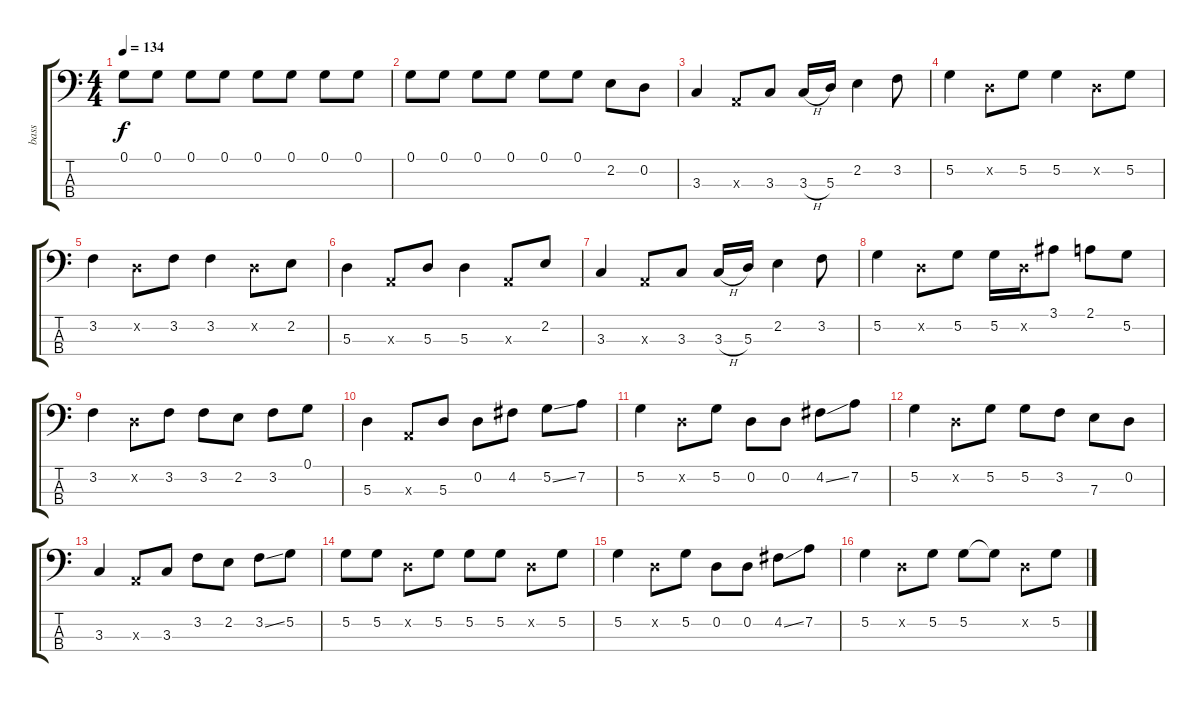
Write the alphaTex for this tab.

\track ("bass" "bass") {instrument electricbasspick}
\staff {score tabs}
\tuning (G2 D2 A1 E1) {hide}
\ts (4 4)
\tempo 134
\clef f4
\ks c
0.1.8{dy f instrument electricbasspick} 0.1.8 0.1.8 0.1.8 0.1.8 0.1.8 0.1.8 0.1.8 |
0.1.8 0.1.8 0.1.8 0.1.8 0.1.8 0.1.8 2.2.8 0.2.8 |
3.3.4 0.3{x}.8 3.3.8 3.3{h}.16 5.3.16 2.2.4 3.2.8 |
5.2.4 0.2{x}.8 5.2.8 5.2.4 0.2{x}.8 5.2.8 |
3.2.4 0.2{x}.8 3.2.8 3.2.4 0.2{x}.8 2.2.8 |
5.3.4 0.3{x}.8 5.3.8 5.3.4 0.3{x}.8 2.2.8 |
3.3.4 0.3{x}.8 3.3.8 3.3{h}.16 5.3.16 2.2.4 3.2.8 |
5.2.4 0.2{x}.8 5.2.8 5.2.16 0.2{x}.16 3.1.8 2.1.8 5.2.8 |
3.2.4 0.2{x}.8 3.2.8 3.2.8 2.2.8 3.2.8 0.1.8 |
5.3.4 0.3{x}.8 5.3.8 0.2.8 4.2.8 5.2{ss}.8 7.2.8 |
5.2.4 0.2{x}.8 5.2.8 0.2.8 0.2.8 4.2{ss}.8 7.2.8 |
5.2.4 0.2{x}.8 5.2.8 5.2.8 3.2.8 7.3.8 0.2.8 |
3.3.4 0.3{x}.8 3.3.8 3.2.8 2.2.8 3.2{ss}.8 5.2.8 |
5.2.8 5.2.8 0.2{x}.8 5.2.8 5.2.8 5.2.8 0.2{x}.8 5.2.8 |
5.2.4 0.2{x}.8 5.2.8 0.2.8 0.2.8 4.2{ss}.8 7.2.8 |
5.2.4 0.2{x}.8 5.2.8 5.2.8 5.2{t}.8 0.2{x}.8 5.2.8
